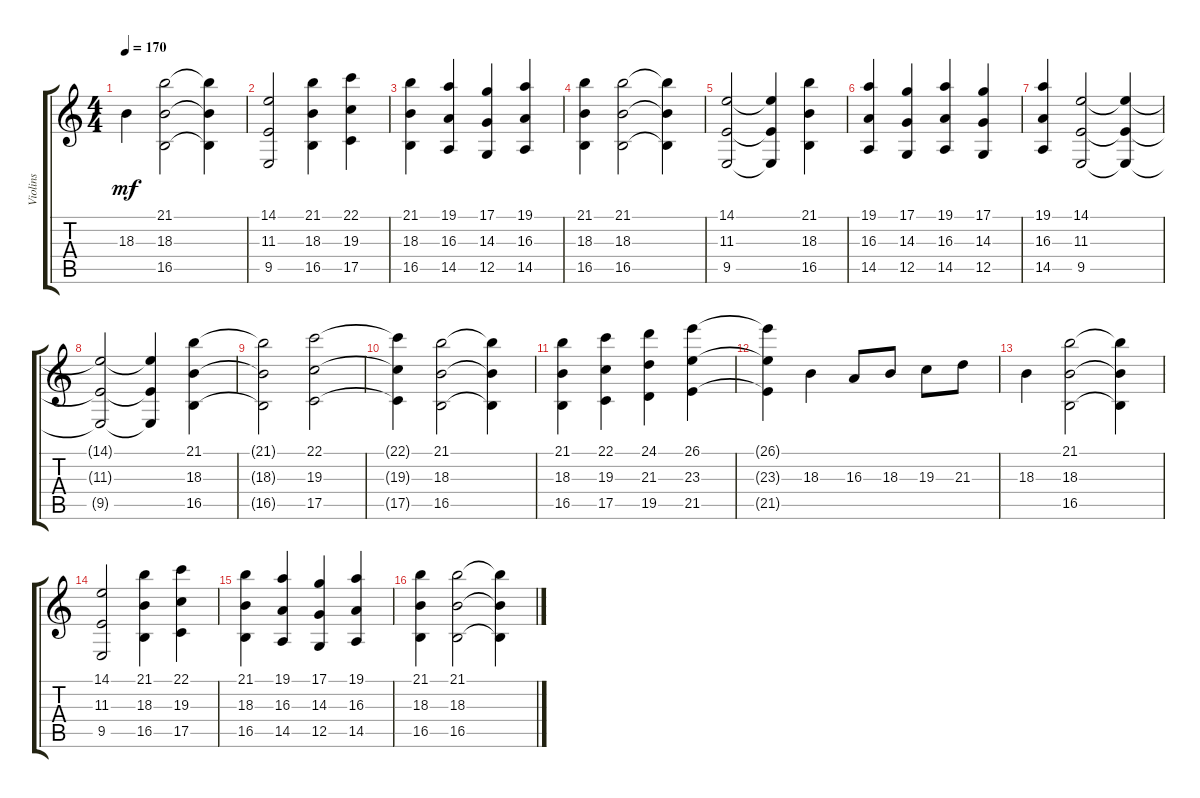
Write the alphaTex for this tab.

\track ("Violins" "Violins") {instrument synthstrings1}
\staff {score tabs}
\tuning (D4 A3 F3 C3 G2 C2) {hide}
\ts (4 4)
\tempo 170
\clef g2
\ks c
18.3.4{dy mf} (21.1 18.3 16.5).2 (21.1{t} 18.3{t} 16.5{t}).4 |
(14.1 11.3 9.5).2 (21.1 18.3 16.5).4 (22.1 19.3 17.5).4 |
(21.1 18.3 16.5).4 (19.1 16.3 14.5).4 (17.1 14.3 12.5).4 (19.1 16.3 14.5).4 |
(21.1 18.3 16.5).4 (21.1 18.3 16.5).2 (21.1{t} 18.3{t} 16.5{t}).4 |
(14.1 11.3 9.5).2 (14.1{t} 11.3{t} 9.5{t}).4 (21.1 18.3 16.5).4 |
(19.1 16.3 14.5).4 (17.1 14.3 12.5).4 (19.1 16.3 14.5).4 (17.1 14.3 12.5).4 |
(19.1 16.3 14.5).4 (14.1 11.3 9.5).2 (14.1{t} 11.3{t} 9.5{t}).4 |
(14.1{t} 11.3{t} 9.5{t}).2 (14.1{t} 11.3{t} 9.5{t}).4 (21.1 18.3 16.5).4 |
(21.1{t} 18.3{t} 16.5{t}).2 (22.1 19.3 17.5).2 |
(22.1{t} 19.3{t} 17.5{t}).4 (21.1 18.3 16.5).2 (21.1{t} 18.3{t} 16.5{t}).4 |
(21.1 18.3 16.5).4 (22.1 19.3 17.5).4 (24.1 21.3 19.5).4 (26.1 23.3 21.5).4 |
(26.1{t} 23.3{t} 21.5{t}).4 18.3.4 16.3.8 18.3.8 19.3.8 21.3.8 |
18.3.4 (21.1 18.3 16.5).2 (21.1{t} 18.3{t} 16.5{t}).4 |
(14.1 11.3 9.5).2 (21.1 18.3 16.5).4 (22.1 19.3 17.5).4 |
(21.1 18.3 16.5).4 (19.1 16.3 14.5).4 (17.1 14.3 12.5).4 (19.1 16.3 14.5).4 |
(21.1 18.3 16.5).4 (21.1 18.3 16.5).2 (21.1{t} 18.3{t} 16.5{t}).4
